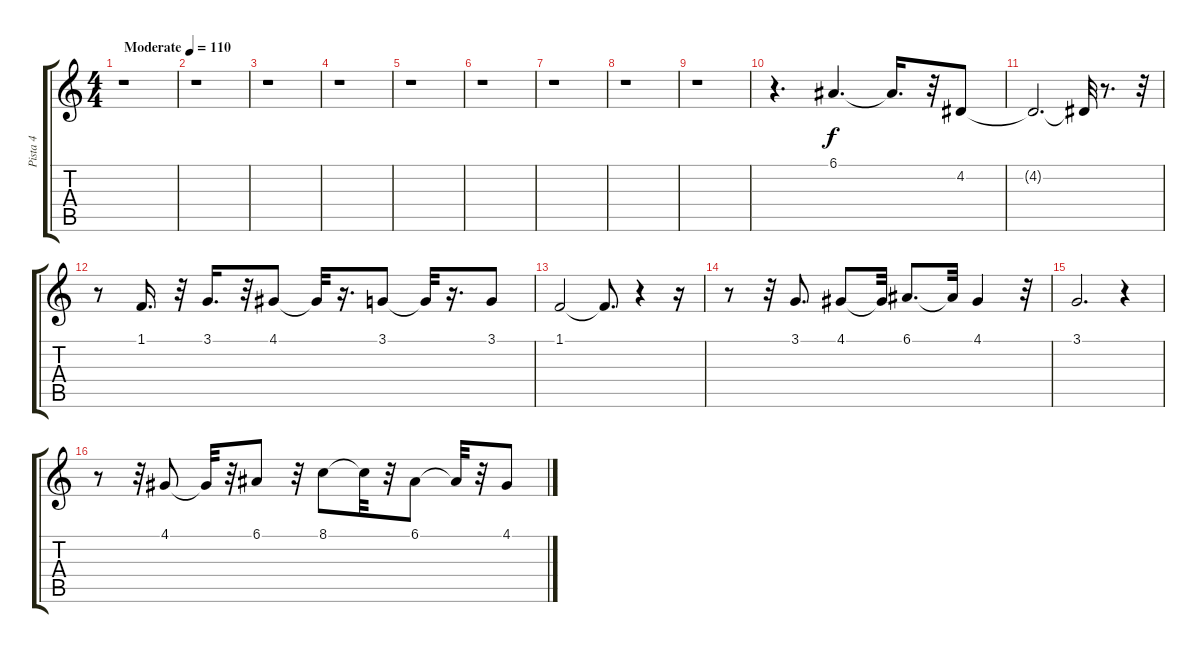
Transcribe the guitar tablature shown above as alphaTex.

\track ("Pista 4" "Pista 4") {solo instrument flute}
\staff {score tabs}
\tuning (E4 B3 G3 D3 A2 E2) {hide}
\ts (4 4)
\tempo (110 "Moderate")
\clef g2
\ks c
r.1{dy f instrument flute} |
r.1 |
r.1 |
r.1 |
r.1 |
r.1 |
r.1 |
r.1 |
r.1 |
r.4{d} 6.1.4{d} 6.1{t}.16{d} r.32 4.2.8 |
4.2{t}.2{d} 4.2{t}.32 r.8{d} r.32 |
r.8 1.1.16{d} r.32 3.1.16{d} r.32 4.1.8 4.1{t}.32 r.16{d} 3.1.8 3.1{t}.32 r.16{d} 3.1.8 |
1.1.2 1.1{t}.8{d} r.4 r.16 |
r.8 r.32 3.1.8{d} 4.1.8 4.1{t}.32 6.1.8{d} 6.1{t}.32 4.1.4 r.32 |
3.1.2{d} r.4 |
r.8 r.32 4.1.8 4.1{t}.32 r.32 6.1.8 r.32 8.1.8 8.1{t}.32 r.32 6.1.8 6.1{t}.32 r.32 4.1.8
